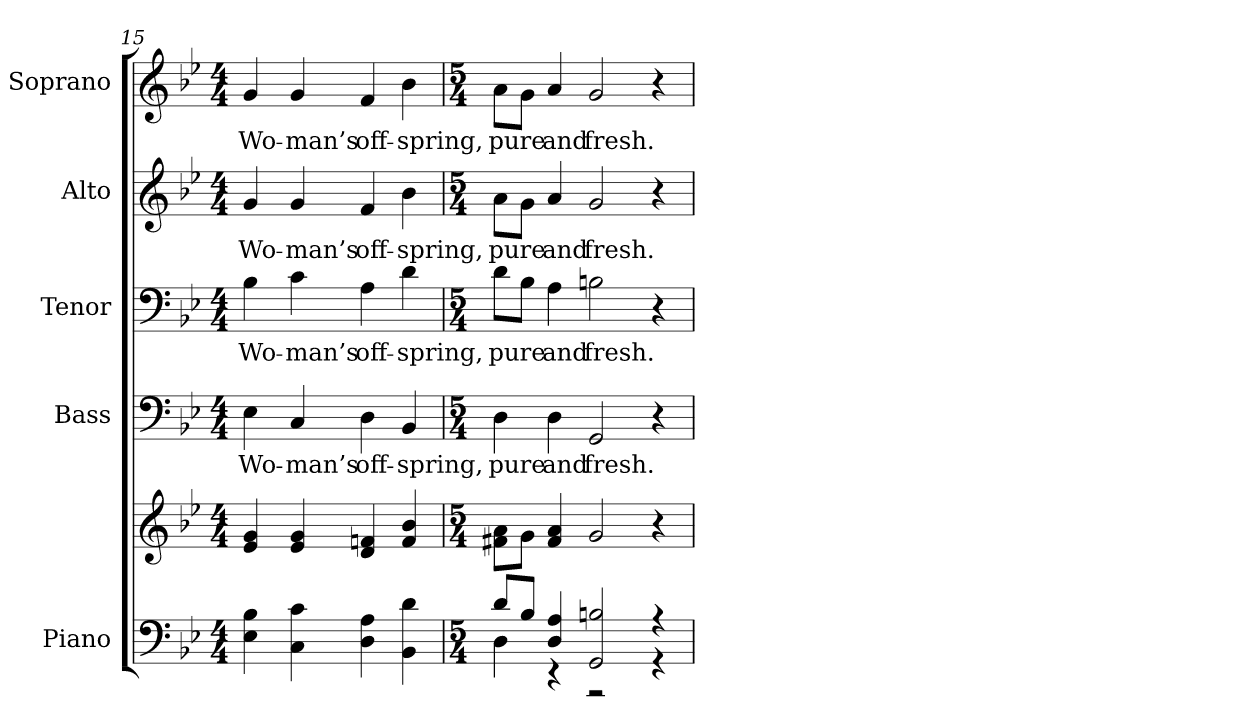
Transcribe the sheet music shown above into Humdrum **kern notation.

**kern	**kern	**kern	**text	**kern	**text	**kern	**text	**kern	**text
*part5	*part5	*part4	*part4	*part3	*part3	*part2	*part2	*part1	*part1
*staff6	*staff5	*staff4	*staff4	*staff3	*staff3	*staff2	*staff2	*staff1	*staff1
*I"Piano	*	*I"Bass	*	*I"Tenor	*	*I"Alto	*	*I"Soprano	*
*I'Pno.	*	*I'B.	*	*I'T.	*	*I'A.	*	*I'S.	*
!!LO:PB:g=z
*clefF4	*clefG2	*clefF4	*	*clefF4	*	*clefG2	*	*clefG2	*
*k[b-e-]	*k[b-e-]	*k[b-e-]	*	*k[b-e-]	*	*k[b-e-]	*	*k[b-e-]	*
*B-:	*B-:	*B-:	*	*B-:	*	*B-:	*	*B-:	*
*M4/4	*M4/4	*M4/4	*	*M4/4	*	*M4/4	*	*M4/4	*
=15	=15	=15	=15	=15	=15	=15	=15	=15	=15
!	!	!	!LO:LY:b:color=#000000	!	!	!	!	!	!
!	!	!	!	!	!LO:LY:b:color=#000000	!	!	!	!
!	!	!	!	!	!	!	!LO:LY:b:color=#000000	!	!
!	!	!	!	!	!	!	!	!	!LO:LY:b:color=#000000
4E-i\ 4B-i	4e-i/ 4gi	4E-i\	Wo-	4B-i\	Wo-	4gi/	Wo-	4gi/	Wo-
!	!	!	!LO:LY:b:color=#000000	!	!	!	!	!	!
!	!	!	!	!	!LO:LY:b:color=#000000	!	!	!	!
!	!	!	!	!	!	!	!LO:LY:b:color=#000000	!	!
!	!	!	!	!	!	!	!	!	!LO:LY:b:color=#000000
4Ci\ 4ci	4e-i/ 4gi	4Ci/	-man’s	4ci\	-man’s	4gi/	-man’s	4gi/	-man’s
!	!	!	!LO:LY:b:color=#000000	!	!	!	!	!	!
!	!	!	!	!	!LO:LY:b:color=#000000	!	!	!	!
!	!	!	!	!	!	!	!LO:LY:b:color=#000000	!	!
!	!	!	!	!	!	!	!	!	!LO:LY:b:color=#000000
4Di\ 4Ai	4di/ 4fni	4Di\	off-	4Ai\	off-	4fi/	off-	4fi/	off-
!	!	!	!LO:LY:b:color=#000000	!	!	!	!	!	!
!	!	!	!	!	!LO:LY:b:color=#000000	!	!	!	!
!	!	!	!	!	!	!	!LO:LY:b:color=#000000	!	!
!	!	!	!	!	!	!	!	!	!LO:LY:b:color=#000000
4BB-i\ 4di	4fi/ 4b-i	4BB-i/	-spring,	4di\	-spring,	4b-i\	-spring,	4b-i\	-spring,
=16	=16	=16	=16	=16	=16	=16	=16	=16	=16
*M5/4	*M5/4	*M5/4	*	*M5/4	*	*M5/4	*	*M5/4	*
*^	*	*	*	*	*	*	*	*	*
!	!	!	!	!LO:LY:b:color=#000000	!	!	!	!	!	!
!	!	!	!	!	!	!LO:LY:b:color=#000000	!	!	!	!
!	!	!	!	!	!	!	!	!LO:LY:b:color=#000000	!	!
!	!	!	!	!	!	!	!	!	!	!LO:LY:b:color=#000000
8di/L	4Di\	8f#Xi\ 8aiL	4Di\	pure	8di\L	pure	8ai\L	pure	8ai\L	pure
8B-i/J	.	8gi\J	.	.	8B-i\J	.	8gi\J	.	8gi\J	.
!	!	!	!	!LO:LY:b:color=#000000	!	!	!	!	!	!
!	!	!	!	!	!	!LO:LY:b:color=#000000	!	!	!	!
!	!	!	!	!	!	!	!	!LO:LY:b:color=#000000	!	!
!	!	!	!	!	!	!	!	!	!	!LO:LY:b:color=#000000
4Di/ 4Ai	4r	4f#i/ 4ai	4Di\	and	4Ai\	and	4ai/	and	4ai/	and
!	!	!	!	!LO:LY:b:color=#000000	!	!	!	!	!	!
!	!	!	!	!	!	!LO:LY:b:color=#000000	!	!	!	!
!	!	!	!	!	!	!	!	!LO:LY:b:color=#000000	!	!
!	!	!	!	!	!	!	!	!	!	!LO:LY:b:color=#000000
2GGi/ 2Bni	2r	2gi/	2GGi/	fresh.	2Bni\	fresh.	2gi/	fresh.	2gi/	fresh.
4r	4r	4r	4r	.	4r	.	4r	.	4r	.
*v	*v	*	*	*	*	*	*	*	*	*
=	=	=	=	=	=	=	=	=	=
*-	*-	*-	*-	*-	*-	*-	*-	*-	*-
